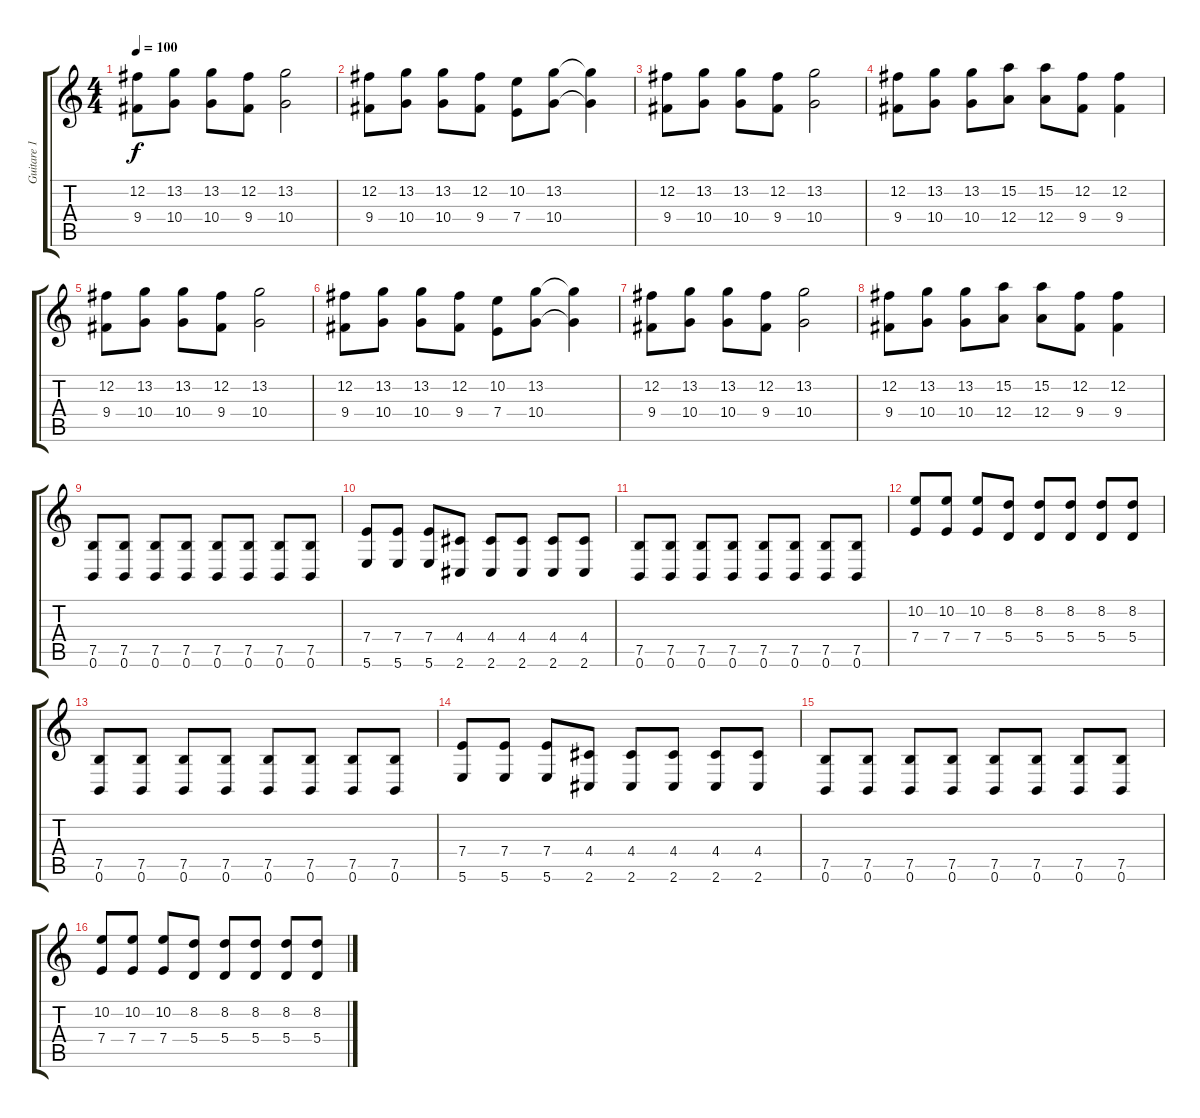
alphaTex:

\track ("Guitare 1" "Guitare 1") {instrument distortionguitar}
\staff {score tabs}
\tuning (B3 Gb3 D3 A2 E2 B1) {hide}
\ts (4 4)
\tempo 100
\clef g2
\ks c
(12.2 9.4).8{dy f instrument distortionguitar} (13.2 10.4).8 (13.2 10.4).8 (12.2 9.4).8 (13.2 10.4).2 |
(12.2 9.4).8 (13.2 10.4).8 (13.2 10.4).8 (12.2 9.4).8 (10.2 7.4).8 (13.2 10.4).8 (13.2{t} 10.4{t}).4 |
(12.2 9.4).8 (13.2 10.4).8 (13.2 10.4).8 (12.2 9.4).8 (13.2 10.4).2 |
(12.2 9.4).8 (13.2 10.4).8 (13.2 10.4).8 (15.2 12.4).8 (15.2 12.4).8 (12.2 9.4).8 (12.2 9.4).4 |
(12.2 9.4).8 (13.2 10.4).8 (13.2 10.4).8 (12.2 9.4).8 (13.2 10.4).2 |
(12.2 9.4).8 (13.2 10.4).8 (13.2 10.4).8 (12.2 9.4).8 (10.2 7.4).8 (13.2 10.4).8 (13.2{t} 10.4{t}).4 |
(12.2 9.4).8 (13.2 10.4).8 (13.2 10.4).8 (12.2 9.4).8 (13.2 10.4).2 |
(12.2 9.4).8 (13.2 10.4).8 (13.2 10.4).8 (15.2 12.4).8 (15.2 12.4).8 (12.2 9.4).8 (12.2 9.4).4 |
(7.5 0.6).8 (7.5 0.6).8 (7.5 0.6).8 (7.5 0.6).8 (7.5 0.6).8 (7.5 0.6).8 (7.5 0.6).8 (7.5 0.6).8 |
(7.4 5.6).8 (7.4 5.6).8 (7.4 5.6).8 (4.4 2.6).8 (4.4 2.6).8 (4.4 2.6).8 (4.4 2.6).8 (4.4 2.6).8 |
(7.5 0.6).8 (7.5 0.6).8 (7.5 0.6).8 (7.5 0.6).8 (7.5 0.6).8 (7.5 0.6).8 (7.5 0.6).8 (7.5 0.6).8 |
(10.2 7.4).8 (10.2 7.4).8 (10.2 7.4).8 (8.2 5.4).8 (8.2 5.4).8 (8.2 5.4).8 (8.2 5.4).8 (8.2 5.4).8 |
(7.5 0.6).8 (7.5 0.6).8 (7.5 0.6).8 (7.5 0.6).8 (7.5 0.6).8 (7.5 0.6).8 (7.5 0.6).8 (7.5 0.6).8 |
(7.4 5.6).8 (7.4 5.6).8 (7.4 5.6).8 (4.4 2.6).8 (4.4 2.6).8 (4.4 2.6).8 (4.4 2.6).8 (4.4 2.6).8 |
(7.5 0.6).8 (7.5 0.6).8 (7.5 0.6).8 (7.5 0.6).8 (7.5 0.6).8 (7.5 0.6).8 (7.5 0.6).8 (7.5 0.6).8 |
(10.2 7.4).8 (10.2 7.4).8 (10.2 7.4).8 (8.2 5.4).8 (8.2 5.4).8 (8.2 5.4).8 (8.2 5.4).8 (8.2 5.4).8
